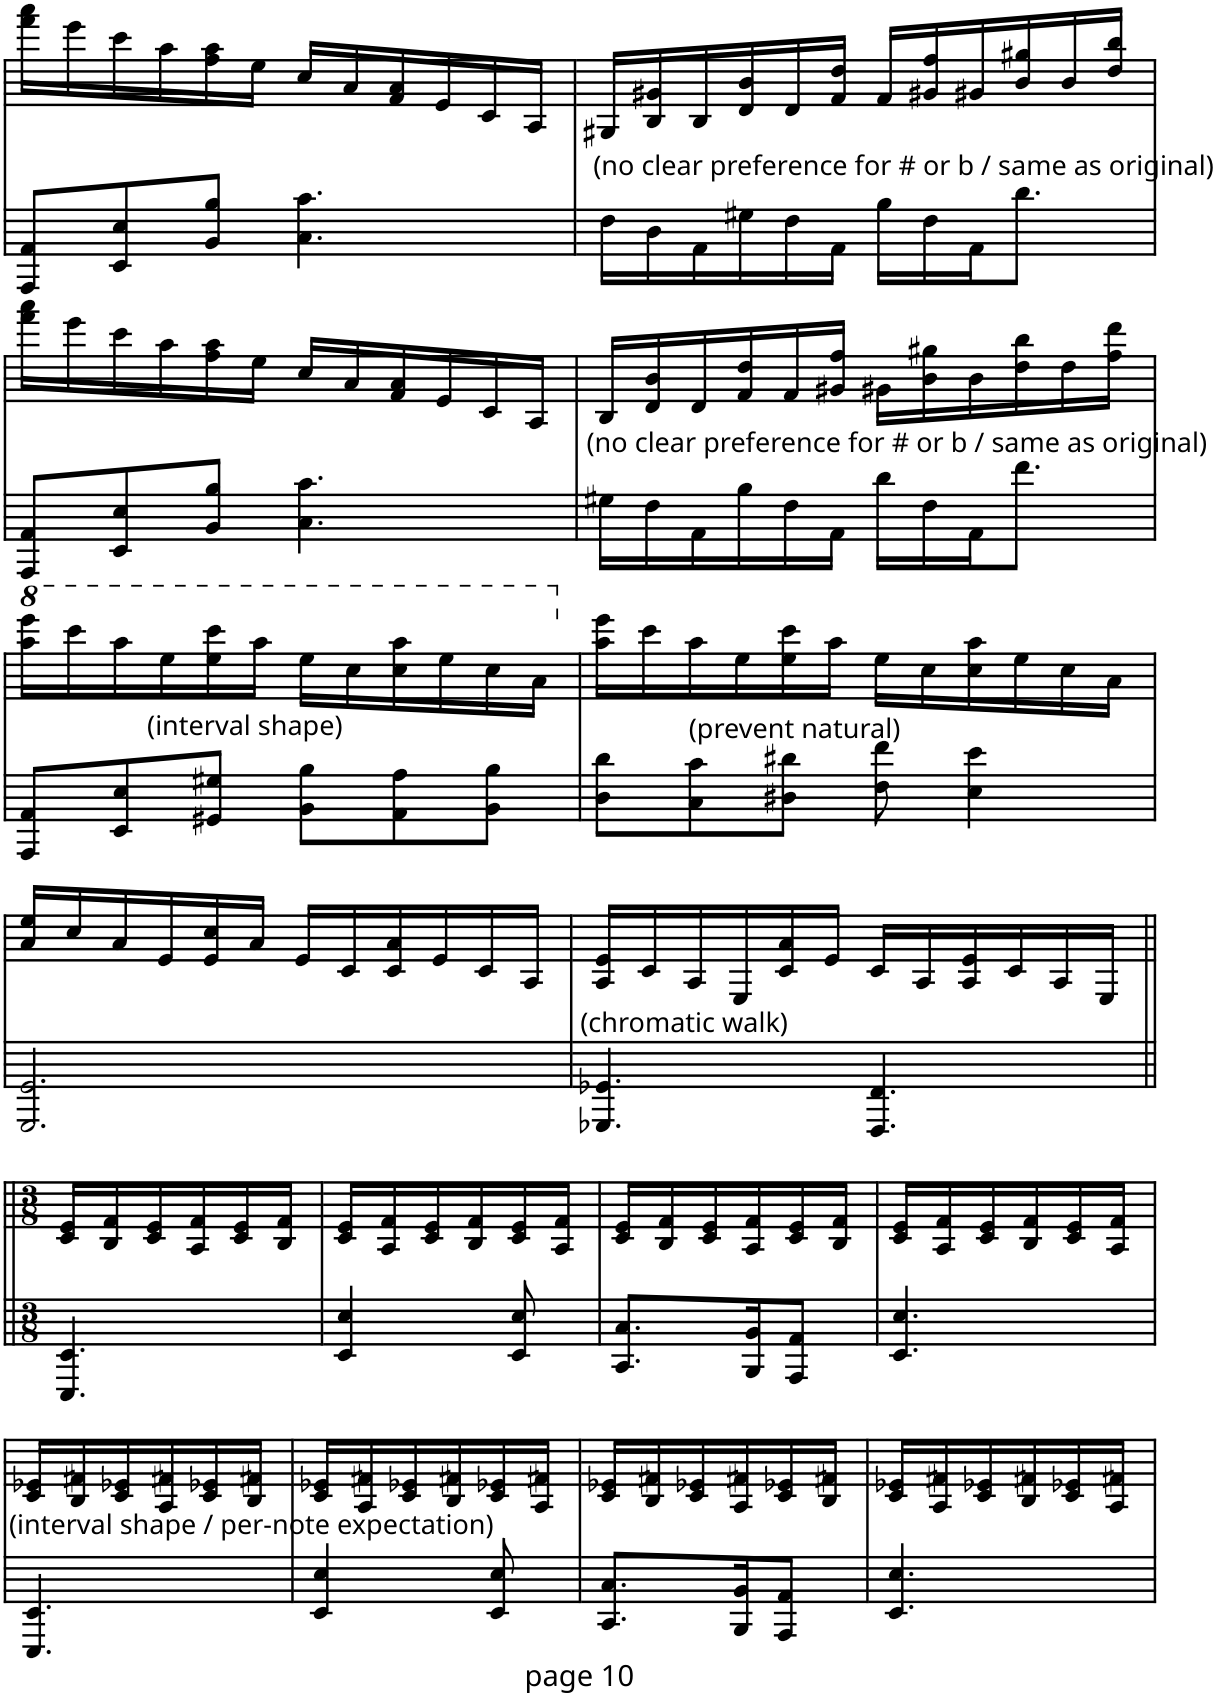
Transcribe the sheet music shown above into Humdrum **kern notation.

**kern	**kern
*part1	*part1
*staff2	*staff1
*I"Piano	*
*I'Pno.	*
!!LO:PB:g=z
*clefF4	*clefG2
*k[]	*k[]
*M6/8	*M6/8
=251	=251
8AAA/ 8AA/L	16fff\ 16aaa\LL
.	16eee\
8EE/ 8E/	16ccc\
.	16aa\
8BB/ 8B/J	16ff\ 16aa\
.	16ee\JJ
4.C\ 4.c\	16cc/LL
.	16a/
.	16f/ 16a/
.	16e/
.	16c/
.	16A/JJ
=252	=252
!	!LO:TX:b:t=(no clear preference for # or b / same as original)
16F\LL	16G#X/LL
16D\	16B/ 16g#X/
16AA\	16B/
16G#X\	16d/ 16b/
16F\	16d/
16AA\JJ	16f/ 16dd/JJ
16B\LL	16f/LL
16F\	16g#X/ 16ff/
16AA\J	16g#X/
8.d\J	16b/ 16gg#X/
.	16b/
.	16dd/ 16bb/JJ
!!LO:LB:g=z
=253	=253
8AAA/ 8AA/L	16fff\ 16aaa\LL
.	16eee\
8EE/ 8E/	16ccc\
.	16aa\
8BB/ 8B/J	16ff\ 16aa\
.	16ee\JJ
4.C\ 4.c\	16cc/LL
.	16a/
.	16f/ 16a/
.	16e/
.	16c/
.	16A/JJ
=254	=254
!LO:TX:a:t=(no clear preference for # or b / same as original)	!
16G#X\LL	16B/LL
16F\	16d/ 16b/
16AA\	16d/
16B\	16f/ 16dd/
16F\	16f/
16AA\JJ	16g#X/ 16ff/JJ
16d\LL	16g#X\LL
16F\	16b\ 16gg#X\
16AA\J	16b\
8.f\J	16dd\ 16bb\
.	16dd\
.	16ff\ 16ddd\JJ
!!LO:LB:g=z
=255	=255
*	*8va
8AAA/ 8AA/L	16aaa\ 16eeee\LL
.	16cccc\
8EE/ 8E/	16aaa\
.	16eee\
!LO:TX:a:t=(interval shape)	!
8GG#X/ 8G#X/J	16eee\ 16cccc\
.	16aaa\JJ
8BB\ 8B\L	16eee\LL
.	16ccc\
8AA\ 8A\	16ccc\ 16aaa\
.	16eee\
8BB\ 8B\J	16ccc\
.	16aa\JJ
=256	=256
*	*X8va
8D\ 8d\L	16aa\ 16eee\LL
.	16ccc\
8C\ 8c\	16aa\
.	16ee\
!LO:TX:a:t=(prevent natural)	!
8D#X\ 8d#X\J	16ee\ 16ccc\
.	16aa\JJ
8F\ 8f\	16ee\LL
.	16cc\
4E\ 4e\	16cc\ 16aa\
.	16ee\
.	16cc\
.	16a\JJ
!!LO:LB:g=z
=257	=257
2.GGG/ 2.GG/	16a/ 16ee/LL
.	16cc/
.	16a/
.	16e/
.	16e/ 16cc/
.	16a/JJ
.	16e/LL
.	16c/
.	16c/ 16a/
.	16e/
.	16c/
.	16A/JJ
=258	=258
!LO:TX:a:t=(chromatic walk)	!
4.GGG-X/ 4.GG-X/	16A/ 16e/LL
.	16c/
.	16A/
.	16E/
.	16c/ 16a/
.	16e/JJ
4.FFF/ 4.FF/	16c/LL
.	16A/
.	16A/ 16e/
.	16c/
.	16A/
.	16E/JJ
!!LO:LB:g=z
=259||	=259||
*M3/8	*M3/8
4.EEE/ 4.EE/	16c/ 16e/LL
.	16B/ 16f/
.	16c/ 16e/
.	16A/ 16f/
.	16c/ 16e/
.	16B/ 16f/JJ
=260	=260
4EE/ 4E/	16c/ 16e/LL
.	16A/ 16f/
.	16c/ 16e/
.	16B/ 16f/
8EE/ 8E/	16c/ 16e/
.	16A/ 16f/JJ
=261	=261
8.CC/ 8.C/L	16c/ 16e/LL
.	16B/ 16f/
.	16c/ 16e/
16BBB/ 16BB/K	16A/ 16f/
8AAA/ 8AA/J	16c/ 16e/
.	16B/ 16f/JJ
=262	=262
4.EE/ 4.E/	16c/ 16e/LL
.	16A/ 16f/
.	16c/ 16e/
.	16B/ 16f/
.	16c/ 16e/
.	16A/ 16f/JJ
!!LO:LB:g=z
=263	=263
!	!LO:TX:b:t=(interval shape / per-note expectation)
4.EEE/ 4.EE/	16c/ 16e-X/LL
.	16B/ 16f#X/
.	16c/ 16e-X/
.	16A/ 16f#X/
.	16c/ 16e-X/
.	16B/ 16f#X/JJ
=264	=264
4EE/ 4E/	16c/ 16e-X/LL
.	16A/ 16f#X/
.	16c/ 16e-X/
.	16B/ 16f#X/
8EE/ 8E/	16c/ 16e-X/
.	16A/ 16f#X/JJ
=265	=265
8.CC/ 8.C/L	16c/ 16e-X/LL
.	16B/ 16f#X/
.	16c/ 16e-X/
16BBB/ 16BB/K	16A/ 16f#X/
8AAA/ 8AA/J	16c/ 16e-X/
.	16B/ 16f#X/JJ
=266	=266
4.EE/ 4.E/	16c/ 16e-X/LL
.	16A/ 16f#X/
.	16c/ 16e-X/
.	16B/ 16f#X/
.	16c/ 16e-X/
.	16A/ 16f#X/JJ
=	=
*-	*-
